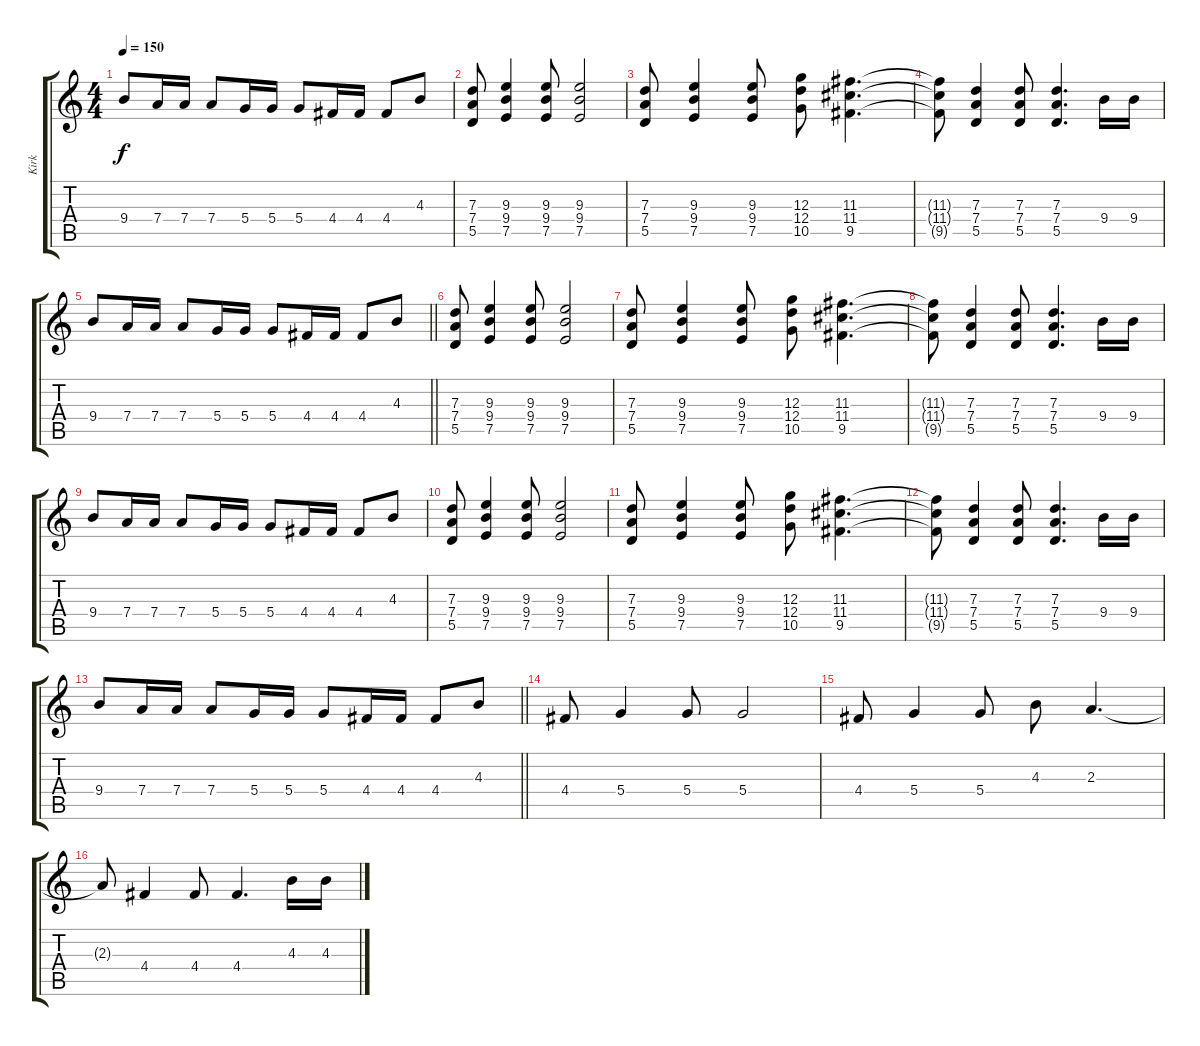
\track ("Kirk" "Kirk") {instrument distortionguitar}
\staff {score tabs}
\tuning (E4 B3 G3 D3 A2 E2) {hide}
\ts (4 4)
\tempo 150
\clef g2
\ks c
9.4.8{dy f} 7.4.16 7.4.16 7.4.8 5.4.16 5.4.16 5.4.8 4.4.16 4.4.16 4.4.8 4.3.8 |
(7.3 7.4 5.5).8 (9.3 9.4 7.5).4 (9.3 9.4 7.5).8 (9.3 9.4 7.5).2 |
(7.3 7.4 5.5).8 (9.3 9.4 7.5).4 (9.3 9.4 7.5).8 (12.3 12.4 10.5).8 (11.3 11.4 9.5).4{d} |
(11.3{t} 11.4{t} 9.5{t}).8 (7.3 7.4 5.5).4 (7.3 7.4 5.5).8 (7.3 7.4 5.5).4{d} 9.4.16 9.4.16 |
\barLineRight lightlight
9.4.8 7.4.16 7.4.16 7.4.8 5.4.16 5.4.16 5.4.8 4.4.16 4.4.16 4.4.8 4.3.8 |
\section ("" "")
(7.3 7.4 5.5).8 (9.3 9.4 7.5).4 (9.3 9.4 7.5).8 (9.3 9.4 7.5).2 |
(7.3 7.4 5.5).8 (9.3 9.4 7.5).4 (9.3 9.4 7.5).8 (12.3 12.4 10.5).8 (11.3 11.4 9.5).4{d} |
(11.3{t} 11.4{t} 9.5{t}).8 (7.3 7.4 5.5).4 (7.3 7.4 5.5).8 (7.3 7.4 5.5).4{d} 9.4.16 9.4.16 |
9.4.8 7.4.16 7.4.16 7.4.8 5.4.16 5.4.16 5.4.8 4.4.16 4.4.16 4.4.8 4.3.8 |
(7.3 7.4 5.5).8 (9.3 9.4 7.5).4 (9.3 9.4 7.5).8 (9.3 9.4 7.5).2 |
(7.3 7.4 5.5).8 (9.3 9.4 7.5).4 (9.3 9.4 7.5).8 (12.3 12.4 10.5).8 (11.3 11.4 9.5).4{d} |
(11.3{t} 11.4{t} 9.5{t}).8 (7.3 7.4 5.5).4 (7.3 7.4 5.5).8 (7.3 7.4 5.5).4{d} 9.4.16 9.4.16 |
\barLineRight lightlight
9.4.8 7.4.16 7.4.16 7.4.8 5.4.16 5.4.16 5.4.8 4.4.16 4.4.16 4.4.8 4.3.8 |
\section ("" "")
4.4.8 5.4.4 5.4.8 5.4.2 |
4.4.8 5.4.4 5.4.8 4.3.8 2.3.4{d} |
2.3{t}.8 4.4.4 4.4.8 4.4.4{d} 4.3.16 4.3.16
